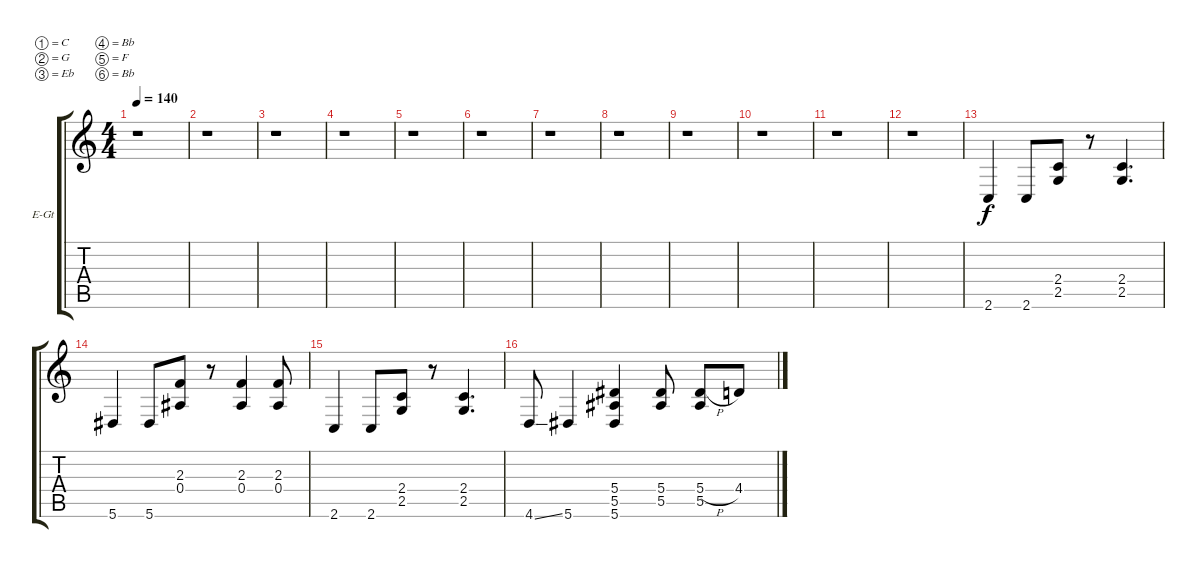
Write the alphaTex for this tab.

\bracketExtendMode groupsimilarinstruments
\firstSystemTrackNameOrientation horizontal
\otherSystemsTrackNameOrientation horizontal
\track ("Клин" "E-Gt") {instrument electricguitarjazz}
\staff {score tabs}
\tuning (C4 G3 Eb3 Bb2 F2 Bb1)
\ts (4 4)
\tempo 140
\clef g2
\ks c
r.1{dy f} |
r.1 |
r.1 |
r.1 |
r.1 |
r.1 |
r.1 |
r.1 |
r.1 |
r.1 |
r.1 |
r.1 |
2.6.4 2.6.8 (2.4 2.5).8 r.8 (2.4 2.5).4{d} |
5.6.4 5.6.8 (2.3 0.4).8 r.8 (2.3 0.4).4 (2.3 0.4).8 |
2.6.4 2.6.8 (2.4 2.5).8 r.8 (2.4 2.5).4{d} |
4.6{ss}.8 5.6.4 (5.4 5.5 5.6).4 (5.4 5.5).8 (5.4{h} 5.5).8 4.4.8
